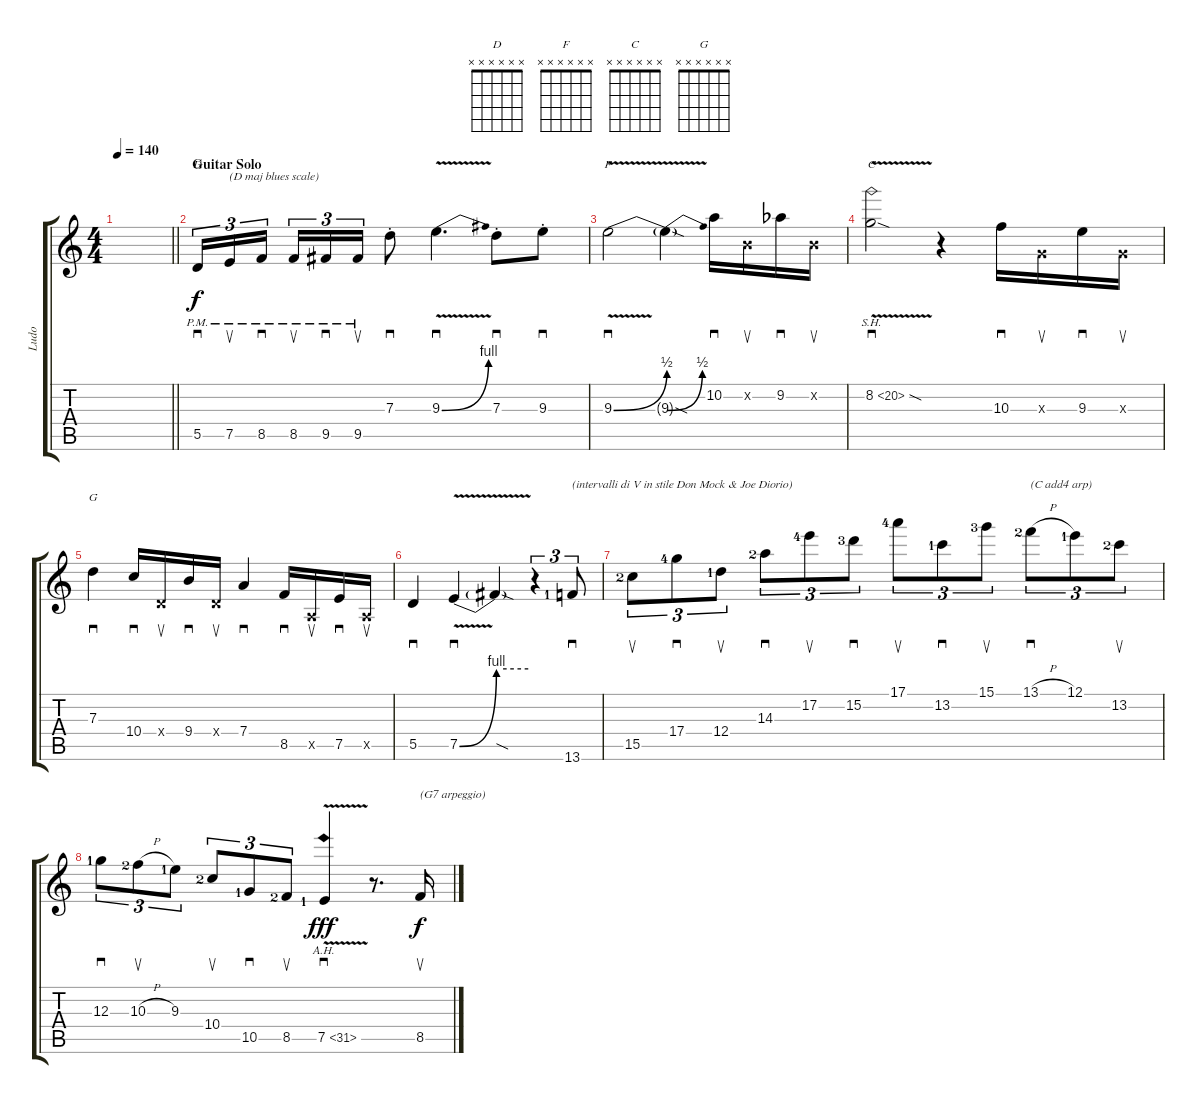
\track ("Ludo" "Ludo") {instrument overdrivenguitar}
\staff {score tabs}
\tuning (E4 B3 G3 D3 A2 E2) {hide}
\chord ("D" x x x x x x)
\chord ("F" x x x x x x)
\chord ("C" x x x x x x)
\chord ("G" x x x x x x)
\ts (4 4)
\tempo 140
\clef g2
\barLineRight lightlight
\ks c
|
\section ("" "Guitar Solo")
5.5{pm}.16{sd tu (3 2) ch "D"} 7.5{pm}.16{su tu (3 2) txt "(D maj blues scale)"} 8.5{pm}.16{sd tu (3 2) beam splitsecondary} 8.5{pm}.16{su tu (3 2)} 9.5{pm}.16{sd tu (3 2)} 9.5{pm}.16{su tu (3 2)} 7.3{st}.8{sd dy f} 9.3{be (bend 0 0 60 4) v}.4{d sd} 7.3{st}.8{sd} 9.3{st}.8{sd} |
9.3{be (bend 0 0 60 2) v}.2{sd ch "F"} 9.3{be (bend 0 0 60 2) sod t}.4 10.2.16{sd} 0.2{x}.16{su} 9.2{acc b}.16{sd} 0.2{x}.16{su} |
8.2{sh 12 v sod}.2{sd ch "C"} r.4 10.3.16{sd} 0.3{x}.16{su} 9.3.16{sd} 0.3{x}.16{su} |
7.3.4{sd ch "G"} 10.4.16{sd} 0.4{x}.16{su} 9.4.16{sd} 0.4{x}.16{su} 7.4.4{sd} 8.5.16{sd} 0.5{x}.16{su} 7.5.16{sd} 0.5{x}.16{su} |
5.5.4{sd} 7.5{be (bend 0 0 60 4) v}.4{sd} 7.5{be (hold 0 4 60 4) sod t}.4 r.4{tu (3 2)} 13.6{lf 2}.8{sd tu (3 2) txt "(intervalli di V in stile Don Mock & Joe Diorio)"} |
15.5{lf 3}.8{su tu (3 2)} 17.4{lf 5}.8{sd tu (3 2)} 12.4{lf 2}.8{su tu (3 2)} 14.3{lf 3}.8{sd tu (3 2)} 17.2{lf 5}.8{su tu (3 2)} 15.2{lf 4}.8{sd tu (3 2)} 17.1{lf 5}.8{su tu (3 2)} 13.2{lf 2}.8{sd tu (3 2)} 15.1{lf 4}.8{su tu (3 2)} 13.1{h lf 3}.8{sd tu (3 2) txt "(C add4 arp)"} 12.1{lf 2}.8{tu (3 2)} 13.2{lf 3}.8{su tu (3 2)} |
12.3{lf 2}.8{sd tu (3 2)} 10.3{h lf 3}.8{su tu (3 2)} 9.3{lf 2}.8{tu (3 2)} 10.4{lf 3}.8{su tu (3 2)} 10.5{lf 2}.8{sd tu (3 2)} 8.5{lf 3}.8{su tu (3 2)} 7.5{ah 24 v lf 2}.4{sd dy fff} r.8{d} 8.5.16{su txt "(G7 arpeggio)" dy f}
